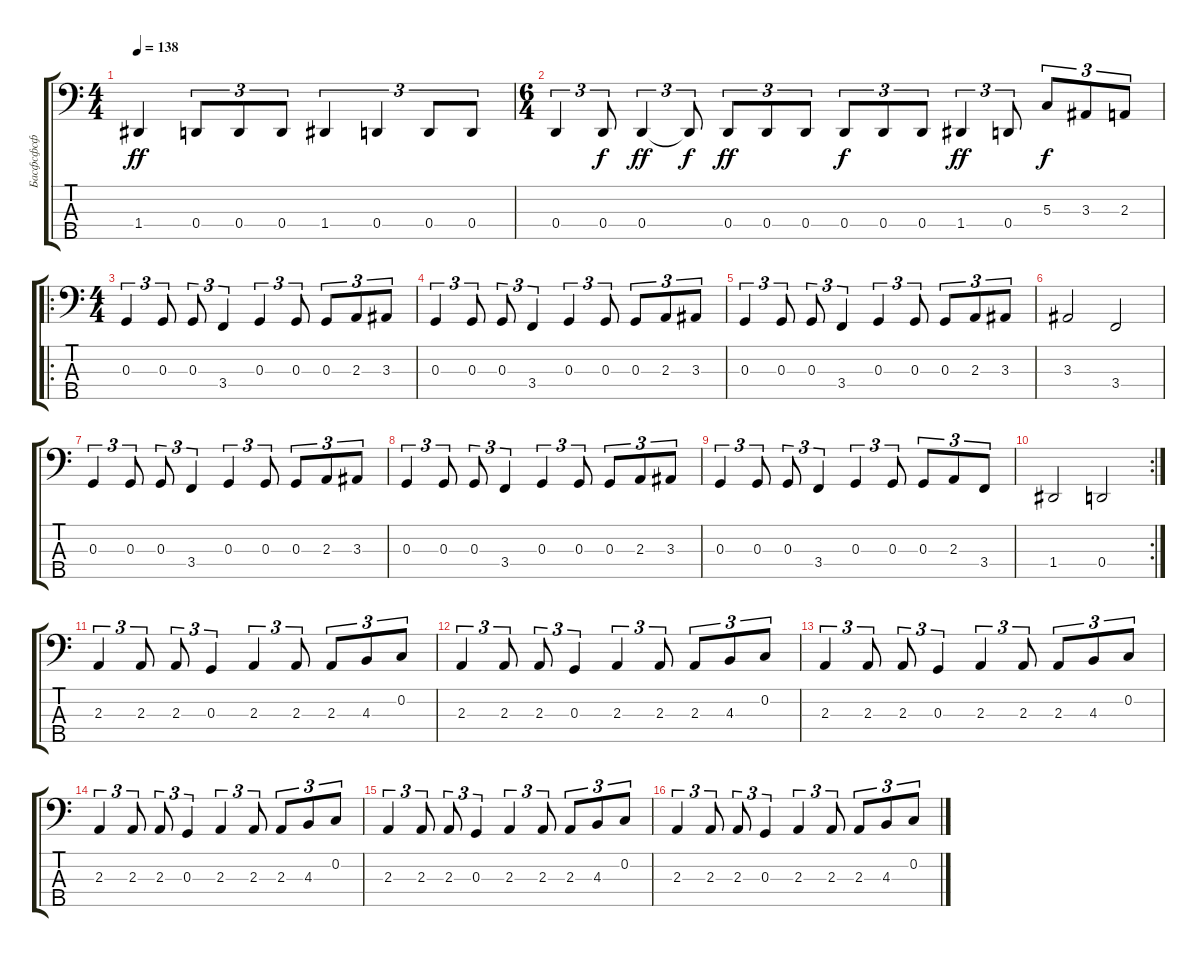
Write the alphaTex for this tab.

\track ("Басфсфсф" "Басфсфсф") {instrument synthbass2}
\staff {score tabs}
\tuning (F2 C2 G1 D1 A0) {hide}
\ts (4 4)
\tempo 138
\clef f4
\ks c
1.4.4{dy ff} 0.4.8{tu (3 2)} 0.4.8{tu (3 2)} 0.4.8{tu (3 2)} 1.4.4{tu (3 2)} 0.4.4{tu (3 2)} 0.4.8{tu (3 2)} 0.4.8{tu (3 2)} |
\ts (6 4)
0.4.4{tu (3 2)} 0.4.8{tu (3 2) dy f} 0.4.4{tu (3 2) dy ff} 0.4{t}.8{tu (3 2) dy f} 0.4.8{tu (3 2) dy ff} 0.4.8{tu (3 2)} 0.4.8{tu (3 2)} 0.4.8{tu (3 2) dy f} 0.4.8{tu (3 2)} 0.4.8{tu (3 2)} 1.4.4{tu (3 2) dy ff} 0.4.8{tu (3 2)} 5.3.8{tu (3 2) dy f} 3.3.8{tu (3 2)} 2.3.8{tu (3 2)} |
\ro
\ts (4 4)
0.3.4{tu (3 2) instrument synthbass2} 0.3.8{tu (3 2)} 0.3.8{tu (3 2)} 3.4.4{tu (3 2)} 0.3.4{tu (3 2)} 0.3.8{tu (3 2)} 0.3.8{tu (3 2)} 2.3.8{tu (3 2)} 3.3.8{tu (3 2)} |
0.3.4{tu (3 2)} 0.3.8{tu (3 2)} 0.3.8{tu (3 2)} 3.4.4{tu (3 2)} 0.3.4{tu (3 2)} 0.3.8{tu (3 2)} 0.3.8{tu (3 2)} 2.3.8{tu (3 2)} 3.3.8{tu (3 2)} |
0.3.4{tu (3 2)} 0.3.8{tu (3 2)} 0.3.8{tu (3 2)} 3.4.4{tu (3 2)} 0.3.4{tu (3 2)} 0.3.8{tu (3 2)} 0.3.8{tu (3 2)} 2.3.8{tu (3 2)} 3.3.8{tu (3 2)} |
3.3.2 3.4.2 |
0.3.4{tu (3 2)} 0.3.8{tu (3 2)} 0.3.8{tu (3 2)} 3.4.4{tu (3 2)} 0.3.4{tu (3 2)} 0.3.8{tu (3 2)} 0.3.8{tu (3 2)} 2.3.8{tu (3 2)} 3.3.8{tu (3 2)} |
0.3.4{tu (3 2)} 0.3.8{tu (3 2)} 0.3.8{tu (3 2)} 3.4.4{tu (3 2)} 0.3.4{tu (3 2)} 0.3.8{tu (3 2)} 0.3.8{tu (3 2)} 2.3.8{tu (3 2)} 3.3.8{tu (3 2)} |
0.3.4{tu (3 2)} 0.3.8{tu (3 2)} 0.3.8{tu (3 2)} 3.4.4{tu (3 2)} 0.3.4{tu (3 2)} 0.3.8{tu (3 2)} 0.3.8{tu (3 2)} 2.3.8{tu (3 2)} 3.4.8{tu (3 2)} |
\rc 2
1.4.2 0.4.2 |
2.3.4{tu (3 2)} 2.3.8{tu (3 2)} 2.3.8{tu (3 2)} 0.3.4{tu (3 2)} 2.3.4{tu (3 2)} 2.3.8{tu (3 2)} 2.3.8{tu (3 2)} 4.3.8{tu (3 2)} 0.2.8{tu (3 2)} |
2.3.4{tu (3 2)} 2.3.8{tu (3 2)} 2.3.8{tu (3 2)} 0.3.4{tu (3 2)} 2.3.4{tu (3 2)} 2.3.8{tu (3 2)} 2.3.8{tu (3 2)} 4.3.8{tu (3 2)} 0.2.8{tu (3 2)} |
2.3.4{tu (3 2)} 2.3.8{tu (3 2)} 2.3.8{tu (3 2)} 0.3.4{tu (3 2)} 2.3.4{tu (3 2)} 2.3.8{tu (3 2)} 2.3.8{tu (3 2)} 4.3.8{tu (3 2)} 0.2.8{tu (3 2)} |
2.3.4{tu (3 2)} 2.3.8{tu (3 2)} 2.3.8{tu (3 2)} 0.3.4{tu (3 2)} 2.3.4{tu (3 2)} 2.3.8{tu (3 2)} 2.3.8{tu (3 2)} 4.3.8{tu (3 2)} 0.2.8{tu (3 2)} |
2.3.4{tu (3 2)} 2.3.8{tu (3 2)} 2.3.8{tu (3 2)} 0.3.4{tu (3 2)} 2.3.4{tu (3 2)} 2.3.8{tu (3 2)} 2.3.8{tu (3 2)} 4.3.8{tu (3 2)} 0.2.8{tu (3 2)} |
2.3.4{tu (3 2)} 2.3.8{tu (3 2)} 2.3.8{tu (3 2)} 0.3.4{tu (3 2)} 2.3.4{tu (3 2)} 2.3.8{tu (3 2)} 2.3.8{tu (3 2)} 4.3.8{tu (3 2)} 0.2.8{tu (3 2)}
